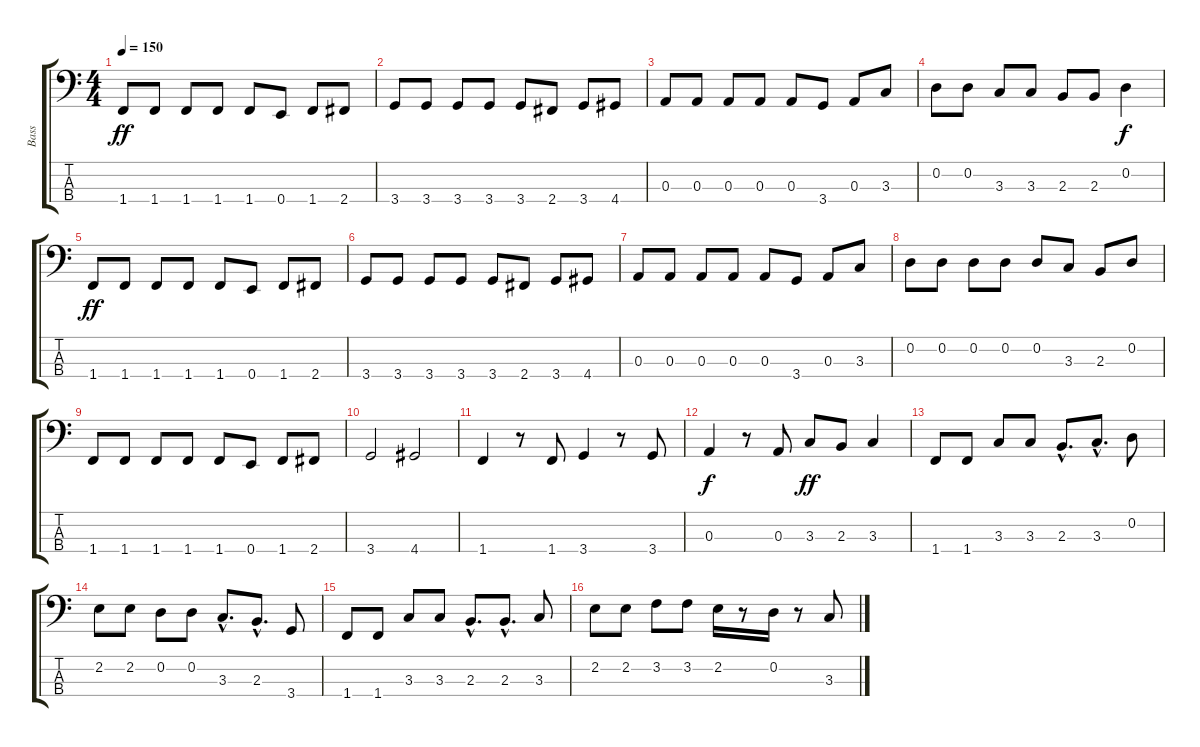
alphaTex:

\track ("Bass" "Bass") {instrument electricbasspick}
\staff {score tabs}
\tuning (G2 D2 A1 E1) {hide}
\ts (4 4)
\tempo 150
\clef f4
\ks c
1.4.8{dy ff} 1.4.8 1.4.8 1.4.8 1.4.8 0.4.8 1.4.8 2.4.8 |
3.4.8 3.4.8 3.4.8 3.4.8 3.4.8 2.4.8 3.4.8 4.4.8 |
0.3.8 0.3.8 0.3.8 0.3.8 0.3.8 3.4.8 0.3.8 3.3.8 |
0.2.8 0.2.8 3.3.8 3.3.8 2.3.8 2.3.8 0.2.4{dy f} |
1.4.8{dy ff} 1.4.8 1.4.8 1.4.8 1.4.8 0.4.8 1.4.8 2.4.8 |
3.4.8 3.4.8 3.4.8 3.4.8 3.4.8 2.4.8 3.4.8 4.4.8 |
0.3.8 0.3.8 0.3.8 0.3.8 0.3.8 3.4.8 0.3.8 3.3.8 |
0.2.8 0.2.8 0.2.8 0.2.8 0.2.8 3.3.8 2.3.8 0.2.8 |
1.4.8 1.4.8 1.4.8 1.4.8 1.4.8 0.4.8 1.4.8 2.4.8 |
3.4.2 4.4.2 |
1.4.4 r.8 1.4.8 3.4.4 r.8 3.4.8 |
0.3.4{dy f} r.8 0.3.8 3.3.8{dy ff} 2.3.8 3.3.4 |
1.4.8 1.4.8 3.3.8 3.3.8 2.3{hac}.8{d} 3.3{hac}.8{d} 0.2.8 |
2.2.8 2.2.8 0.2.8 0.2.8 3.3{hac}.8{d} 2.3{hac}.8{d} 3.4.8 |
1.4.8 1.4.8 3.3.8 3.3.8 2.3{hac}.8{d} 2.3{hac}.8{d} 3.3.8 |
2.2.8 2.2.8 3.2.8 3.2.8 2.2.16 r.8 0.2.16 r.8 3.3.8
